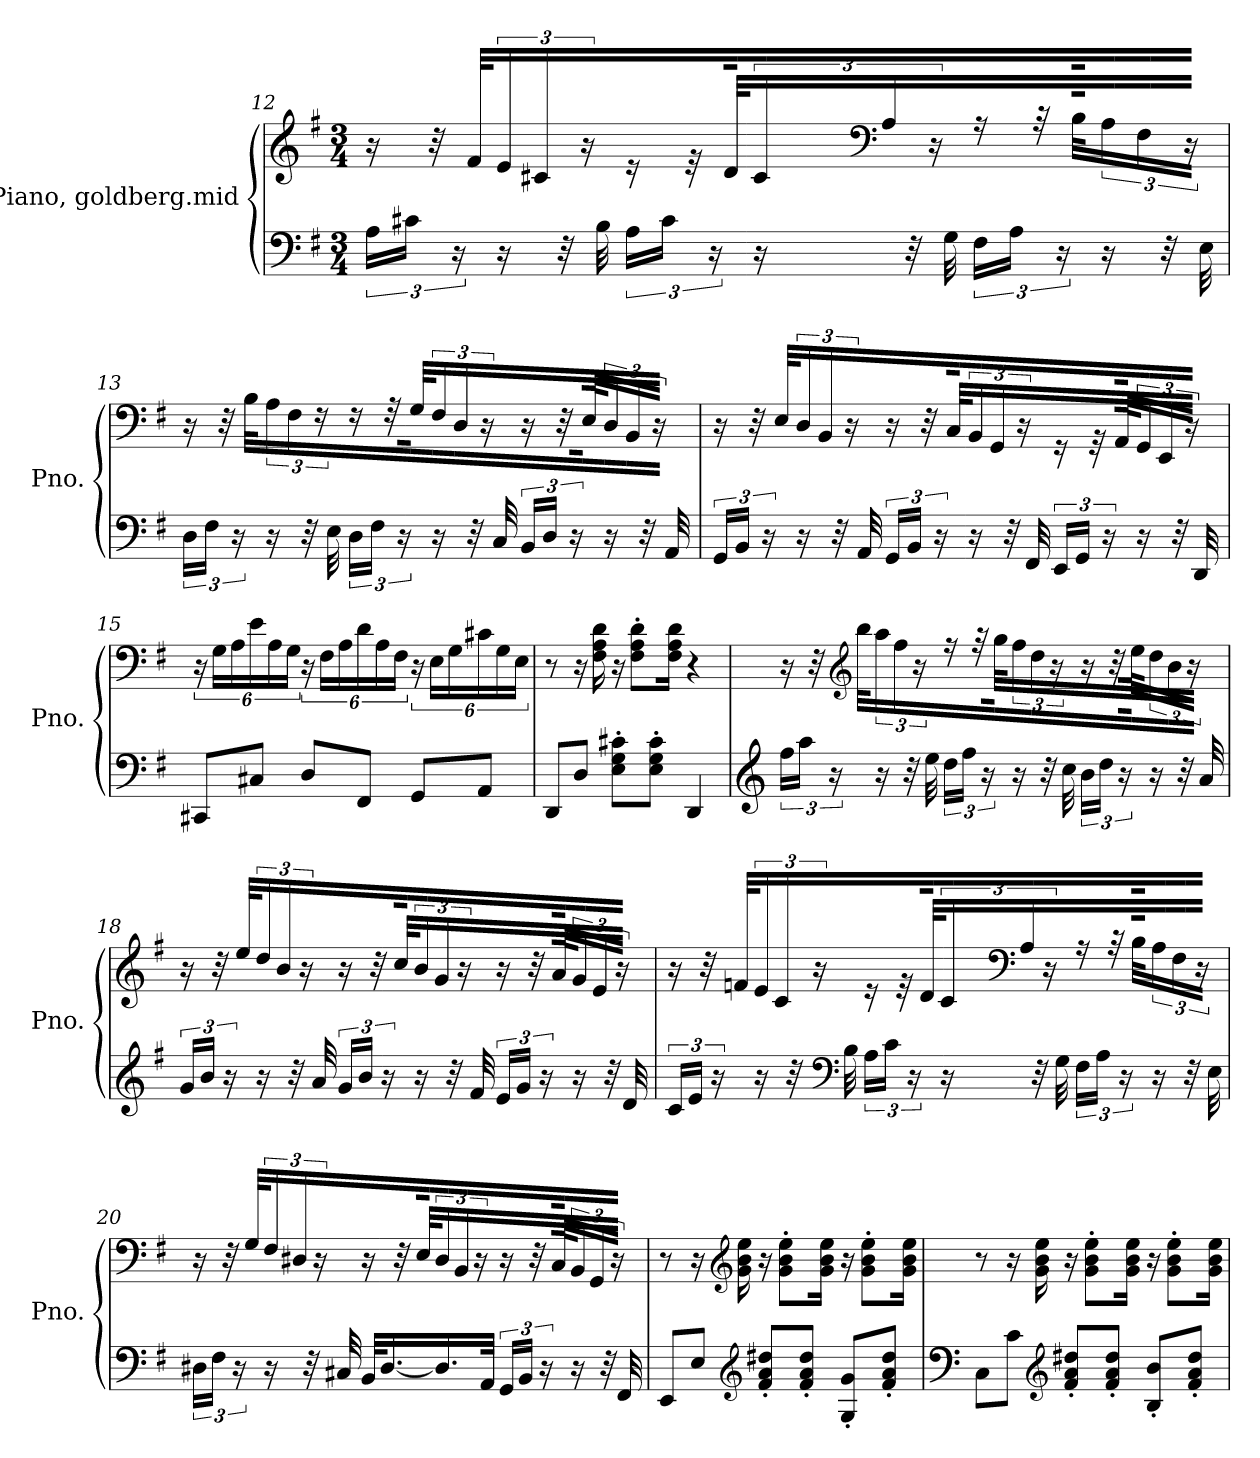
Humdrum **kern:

**kern	**kern
*part2	*part1
*staff2	*staff1
*I"Piano, goldberg.mid	*I"Piano, goldberg.mid
*I'Pno.	*I'Pno.
!!LO:LB:g=z
*clefF4	*clefG2
*k[f#]	*k[f#]
*M3/4	*M3/4
=12	=12
24A\LL	16r
24c#X\JJ	.
.	32r
24r	.
.	32f#/KLL
16r	24e/
.	24c#X/JJ
32r	.
.	24r
32B\	.
24A\LL	16r
24c#\JJ	.
.	32r
24r	.
.	32d/KLL
16r	24c#/
*	*clefF4
.	24A/JJ
32r	.
.	24r
32G\	.
24F#\LL	16r
24A\JJ	.
.	32r
24r	.
.	32B\KLL
16r	24A\
.	24F#\JJ
32r	.
.	24r
32E\	.
=13	=13
24D\LL	16r
24F#\JJ	.
.	32r
24r	.
.	32B\KLL
16r	24A\
.	24F#\JJ
32r	.
.	24r
32E\	.
24D\LL	16r
24F#\JJ	.
.	32r
24r	.
.	32G\KLL
16r	24F#\
.	24D\JJ
32r	.
.	24r
32C/	.
24BB/LL	16r
24D/JJ	.
.	32r
24r	.
.	32E/KLL
16r	24D/
.	24BB/JJ
32r	.
.	24r
32AA/	.
!!LO:PB:g=z
=14	=14
24GG/LL	16r
24BB/JJ	.
.	32r
24r	.
.	32E/KLL
16r	24D/
.	24BB/JJ
32r	.
.	24r
32AA/	.
24GG/LL	16r
24BB/JJ	.
.	32r
24r	.
.	32C/KLL
16r	24BB/
.	24GG/JJ
32r	.
.	24r
32FF#/	.
24EE/LL	16r
24GG/JJ	.
.	32r
24r	.
.	32AA/KLL
16r	24GG/
.	24EE/JJ
32r	.
.	24r
32DD/	.
=15	=15
8CC#X/L	24r
.	24G\LL
.	24A\
*	*Xbrackettup
8C#X/J	24e\
.	24A\
.	24G\JJ
*	*brackettup
8D/L	24r
.	24F#\LL
.	24A\
*	*Xbrackettup
8FF#/J	24d\
.	24A\
.	24F#\JJ
*	*brackettup
8GG/L	24r
.	24E\LL
.	24G\
*	*Xbrackettup
8AA/J	24c#X\
.	24G\
.	24E\JJ
!!LO:LB:g=z
=16	=16
8DD/L	8r
8D/J	16r
.	16F#\ 16A\ 16d\
8E\' 8G\' 8c#X\'L	16r
.	8F#\' 8A\' 8d\'L
8E\' 8G\' 8c#\'J	.
.	16F#\ 16A\ 16d\Jk
4DD/	4r
=17	=17
*clefG2	*
24ff#\LL	16r
24aa\JJ	.
.	32r
24r	.
*	*clefG2
.	32bb\KLL
*	*brackettup
16r	24aa\
.	24ff#\JJ
32r	.
.	24r
32ee\	.
24dd\LL	16r
24ff#\JJ	.
.	32r
24r	.
.	32gg\KLL
16r	24ff#\
.	24dd\JJ
32r	.
.	24r
32cc\	.
24b\LL	16r
24dd\JJ	.
.	32r
24r	.
.	32ee\KLL
16r	24dd\
.	24b\JJ
32r	.
.	24r
32a/	.
!!LO:LB:g=z
=18	=18
24g/LL	16r
24b/JJ	.
.	32r
24r	.
.	32ee\KLL
16r	24dd\
.	24b\JJ
32r	.
.	24r
32a/	.
24g/LL	16r
24b/JJ	.
.	32r
24r	.
.	32cc/KLL
16r	24b/
.	24g/JJ
32r	.
.	24r
32f#/	.
24e/LL	16r
24g/JJ	.
.	32r
24r	.
.	32a/KLL
16r	24g/
.	24e/JJ
32r	.
.	24r
32d/	.
=19	=19
24c/LL	16r
24e/JJ	.
.	32r
24r	.
.	32fn/KLL
16r	24e/
.	24c/JJ
32r	.
.	24r
*clefF4	*
32B\	.
24A\LL	16r
24c\JJ	.
.	32r
24r	.
.	32d/KLL
16r	24c/
*	*clefF4
.	24A/JJ
32r	.
.	24r
32G\	.
24F#\LL	16r
24A\JJ	.
.	32r
24r	.
.	32B\KLL
16r	24A\
.	24F#\JJ
32r	.
.	24r
32E\	.
!!LO:LB:g=z
=20	=20
24D#X\LL	16r
24F#\JJ	.
.	32r
24r	.
.	32G\KLL
16r	24F#\
.	24D#X\JJ
32r	.
.	24r
32C#X/	.
32BB/KLL	16r
[16.D#/	.
.	32r
.	32E/KLL
16.D#/]	24D#/
.	24BB/JJ
.	24r
32AA/JJk	.
24GG/LL	16r
24BB/JJ	.
.	32r
24r	.
.	32C/KLL
16r	24BB/
.	24GG/JJ
32r	.
.	24r
32FF#/	.
=21	=21
8EE/L	8r
8E/J	16r
*	*clefG2
.	16g\ 16b\ 16ee\
*clefG2	*
8f#/' 8a/' 8dd#X/'L	16r
.	8g\' 8b\' 8ee\'L
8f#/' 8a/' 8dd#/'J	.
.	16g\ 16b\ 16ee\Jk
8G/' 8g/'L	16r
.	8g\' 8b\' 8ee\'L
8f#/' 8a/' 8dd#/'J	.
.	16g\ 16b\ 16ee\Jk
!!LO:LB:g=z
=22	=22
*clefF4	*
8C\L	8r
8c\J	16r
.	16g\ 16b\ 16ee\
*clefG2	*
8f#/' 8a/' 8dd#X/'L	16r
.	8g\' 8b\' 8ee\'L
8f#/' 8a/' 8dd#/'J	.
.	16g\ 16b\ 16ee\Jk
8B/' 8b/'L	16r
.	8g\' 8b\' 8ee\'L
8f#/' 8a/' 8dd#/'J	.
.	16g\ 16b\ 16ee\Jk
=	=
*-	*-
